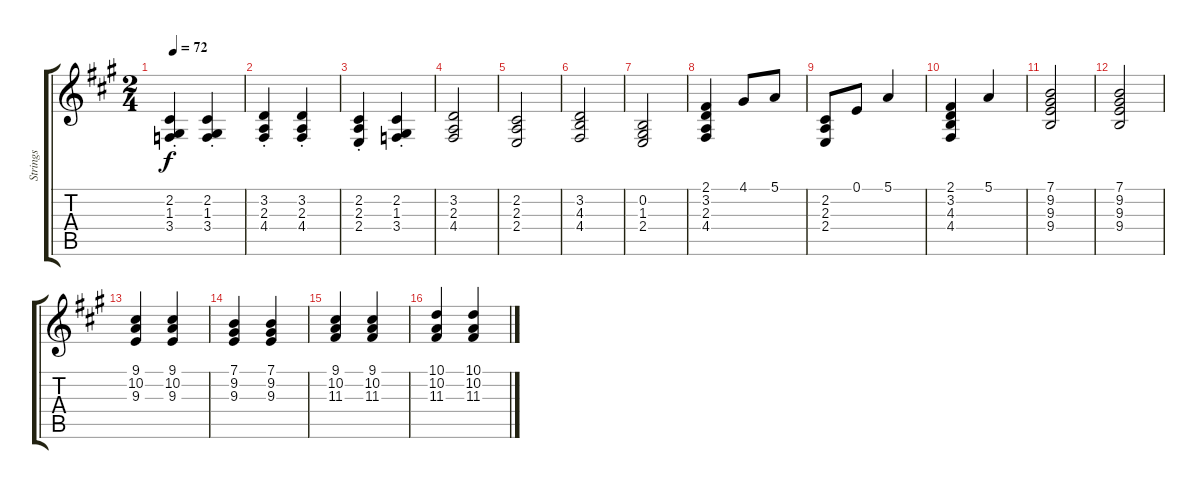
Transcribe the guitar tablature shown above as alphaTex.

\track ("Strings" "Strings") {instrument stringensemble1}
\staff {score tabs}
\tuning (E4 B3 G3 D3 A2 E2) {hide}
\ts (2 4)
\tempo 72
\clef g2
\ks a
(2.2{st} 1.3{st} 3.4{st}).4{dy f} (2.2{st} 1.3{st} 3.4{st}).4 |
(3.2{st} 2.3{st} 4.4{st}).4 (3.2{st} 2.3{st} 4.4{st}).4 |
(2.2{st} 2.3{st} 2.4{st}).4 (2.2{st} 1.3{st} 3.4{st}).4 |
(3.2 2.3 4.4).2 |
(2.2 2.3 2.4).2 |
(3.2 4.3 4.4).2 |
(0.2 1.3 2.4).2 |
(2.1 3.2 2.3 4.4).4 4.1.8 5.1.8 |
(2.2 2.3 2.4).8 0.1.8 5.1.4 |
(2.1 3.2 4.3 4.4).4 5.1.4 |
(7.1 9.2 9.3 9.4).2 |
(7.1 9.2 9.3 9.4).2 |
(9.1 10.2 9.3).4 (9.1 10.2 9.3).4 |
(7.1 9.2 9.3).4 (7.1 9.2 9.3).4 |
(9.1 10.2 11.3).4 (9.1 10.2 11.3).4 |
(10.1 10.2 11.3).4 (10.1 10.2 11.3).4
